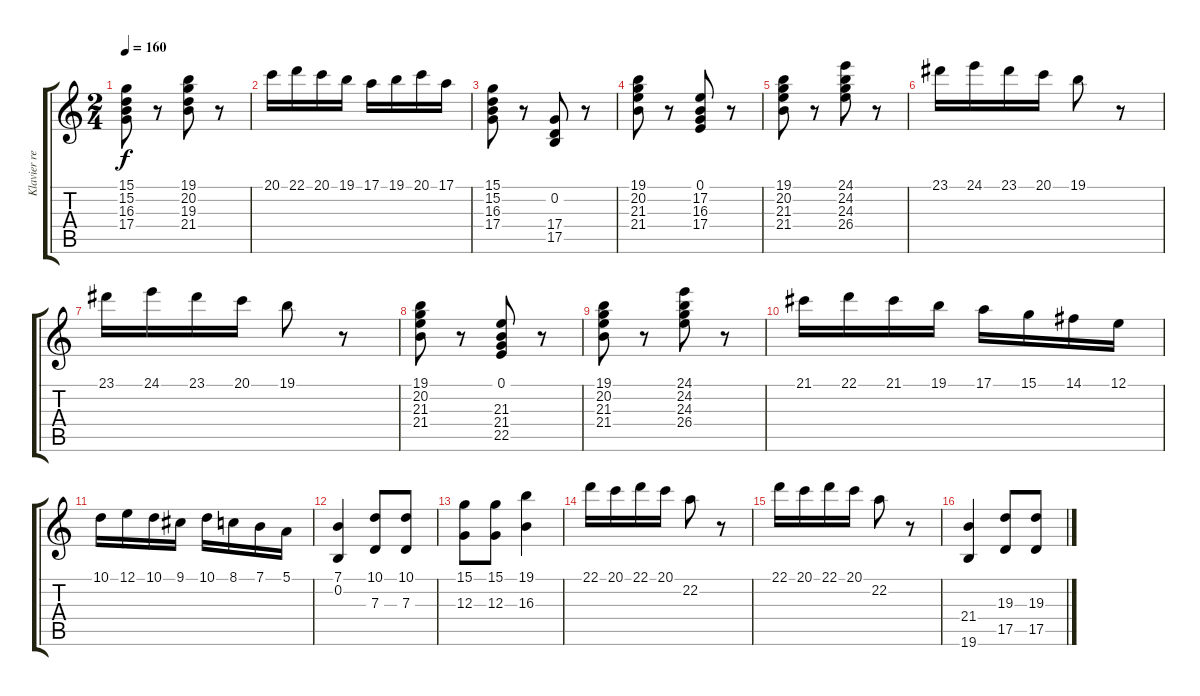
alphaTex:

\track ("Klavier rechte Hand" "Klavier re") {instrument acousticgrandpiano}
\staff {score tabs}
\tuning (E4 B3 G3 D3 A2 E2) {hide}
\ts (2 4)
\tempo 160
\clef g2
\ks c
(15.1 15.2 16.3 17.4).8{dy f} r.8 (19.1 20.2 19.3 21.4).8 r.8 |
20.1.16 22.1.16 20.1.16 19.1.16 17.1.16 19.1.16 20.1.16 17.1.16 |
(15.1 15.2 16.3 17.4).8 r.8 (0.2 17.4 17.5).8 r.8 |
(19.1 20.2 21.3 21.4).8 r.8 (0.1 17.2 16.3 17.4).8 r.8 |
(19.1 20.2 21.3 21.4).8 r.8 (24.1 24.2 24.3 26.4).8 r.8 |
23.1.16 24.1.16 23.1.16 20.1.16 19.1.8 r.8 |
23.1.16 24.1.16 23.1.16 20.1.16 19.1.8 r.8 |
(19.1 20.2 21.3 21.4).8 r.8 (0.1 21.3 21.4 22.5).8 r.8 |
(19.1 20.2 21.3 21.4).8 r.8 (24.1 24.2 24.3 26.4).8 r.8 |
21.1.16 22.1.16 21.1.16 19.1.16 17.1.16 15.1.16 14.1.16 12.1.16 |
10.1.16 12.1.16 10.1.16 9.1.16 10.1.16 8.1.16 7.1.16 5.1.16 |
(7.1 0.2).4 (10.1 7.3).8 (10.1 7.3).8 |
(15.1 12.3).8 (15.1 12.3).8 (19.1 16.3).4 |
22.1.16 20.1.16 22.1.16 20.1.16 22.2.8 r.8 |
22.1.16 20.1.16 22.1.16 20.1.16 22.2.8 r.8 |
(21.4 19.6).4 (19.3 17.5).8 (19.3 17.5).8
